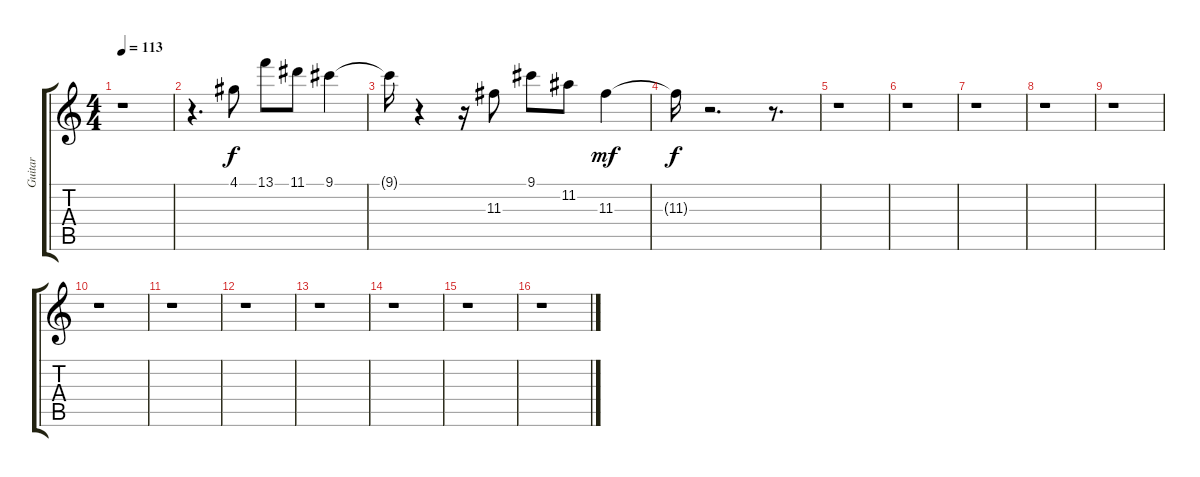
\track ("Guitar" "Guitar") {instrument acousticguitarsteel}
\staff {score tabs}
\tuning (E4 B3 G3 D3 A2 E2) {hide}
\ts (4 4)
\tempo 113
\clef g2
\ks c
r.1{dy f} |
r.4{d} 4.1.8 13.1.8 11.1.8 9.1.4 |
9.1{t}.16 r.4 r.16 11.3.8 9.1.8 11.2.8 11.3.4{dy mf} |
11.3{t}.16{dy f} r.2{d} r.8{d} |
r.1 |
r.1 |
r.1 |
r.1 |
r.1 |
r.1 |
r.1 |
r.1 |
r.1 |
r.1 |
r.1 |
r.1
